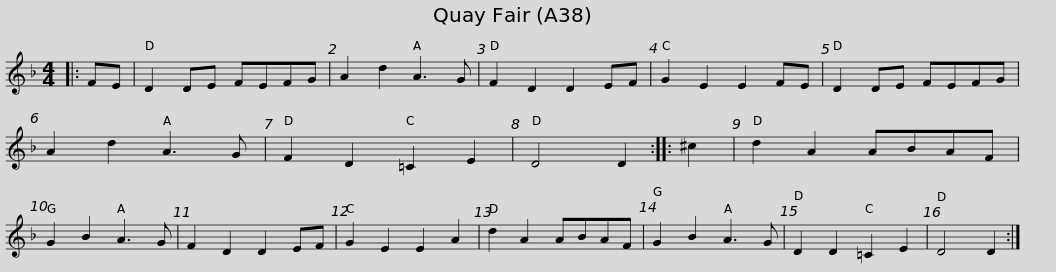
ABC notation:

X:1
L:1/8
M:4/4
I:linebreak $
K:Dmin
V:1 treble
V:1
|: FE | D2 DE FEFG | A2 d2 A3 G | F2 D2 D2 EF | G2 E2 E2 FE | %5
 D2 DE FEFG | A2 d2 A3 G | F2 D2 =C2 E2 |$ D4 D2 :: ^c2 | %10
 d2 A2 ABAF | G2 B2 A3 G | F2 D2 D2 EF | G2 E2 E2 A2 | d2 A2 ABAF | %15
 G2 B2 A3 G | D2 D2 =C2 E2 |$ D4 D2 :| %18
